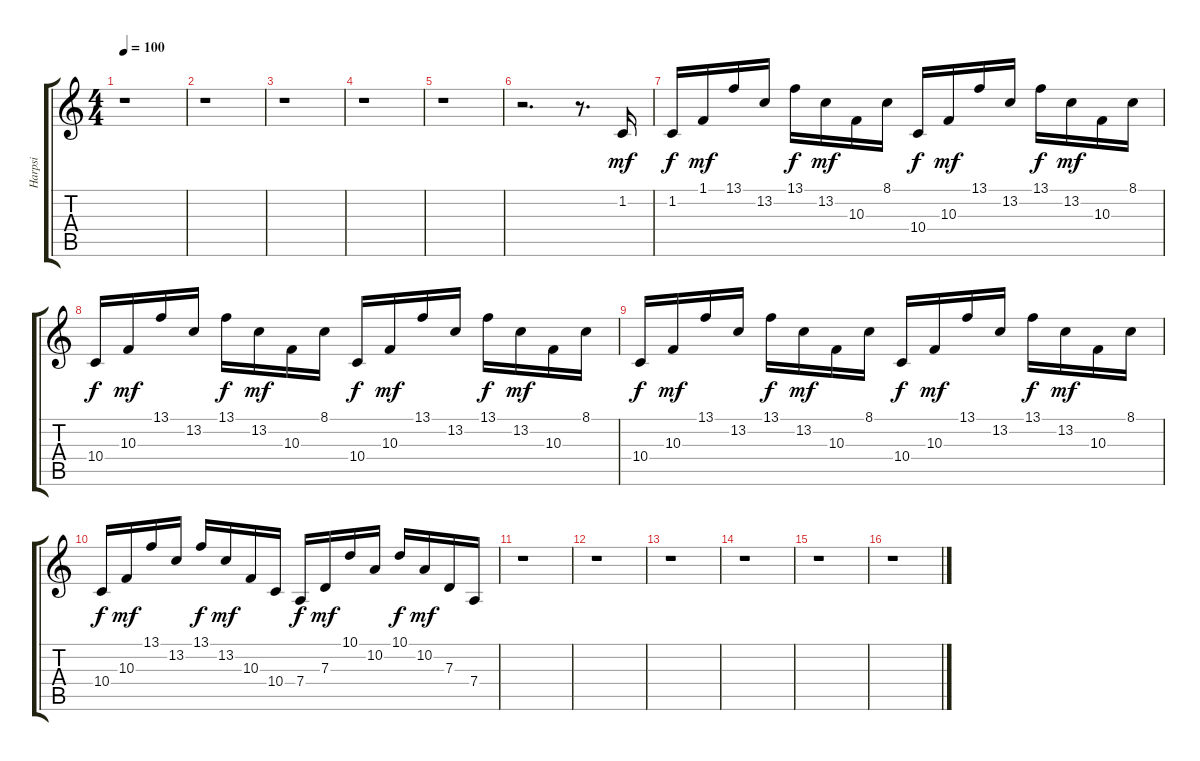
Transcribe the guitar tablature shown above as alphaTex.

\track ("Harpsi" "Harpsi") {instrument orchestralharp}
\staff {score tabs}
\tuning (E4 B3 G3 D3 A2 E2) {hide}
\ts (4 4)
\tempo 100
\clef g2
\ks c
r.1{dy mf} |
r.1 |
r.1 |
r.1 |
r.1 |
r.2{d} r.8{d} 1.2.16 |
1.2.16{dy f} 1.1.16{dy mf} 13.1.16 13.2.16 13.1.16{dy f} 13.2.16{dy mf} 10.3.16 8.1.16 10.4.16{dy f} 10.3.16{dy mf} 13.1.16 13.2.16 13.1.16{dy f} 13.2.16{dy mf} 10.3.16 8.1.16 |
10.4.16{dy f} 10.3.16{dy mf} 13.1.16 13.2.16 13.1.16{dy f} 13.2.16{dy mf} 10.3.16 8.1.16 10.4.16{dy f} 10.3.16{dy mf} 13.1.16 13.2.16 13.1.16{dy f} 13.2.16{dy mf} 10.3.16 8.1.16 |
10.4.16{dy f} 10.3.16{dy mf} 13.1.16 13.2.16 13.1.16{dy f} 13.2.16{dy mf} 10.3.16 8.1.16 10.4.16{dy f} 10.3.16{dy mf} 13.1.16 13.2.16 13.1.16{dy f} 13.2.16{dy mf} 10.3.16 8.1.16 |
10.4.16{dy f} 10.3.16{dy mf} 13.1.16 13.2.16 13.1.16{dy f} 13.2.16{dy mf} 10.3.16 10.4.16 7.4.16{dy f} 7.3.16{dy mf} 10.1.16 10.2.16 10.1.16{dy f} 10.2.16{dy mf} 7.3.16 7.4.16 |
r.1 |
r.1 |
r.1 |
r.1 |
r.1 |
r.1
